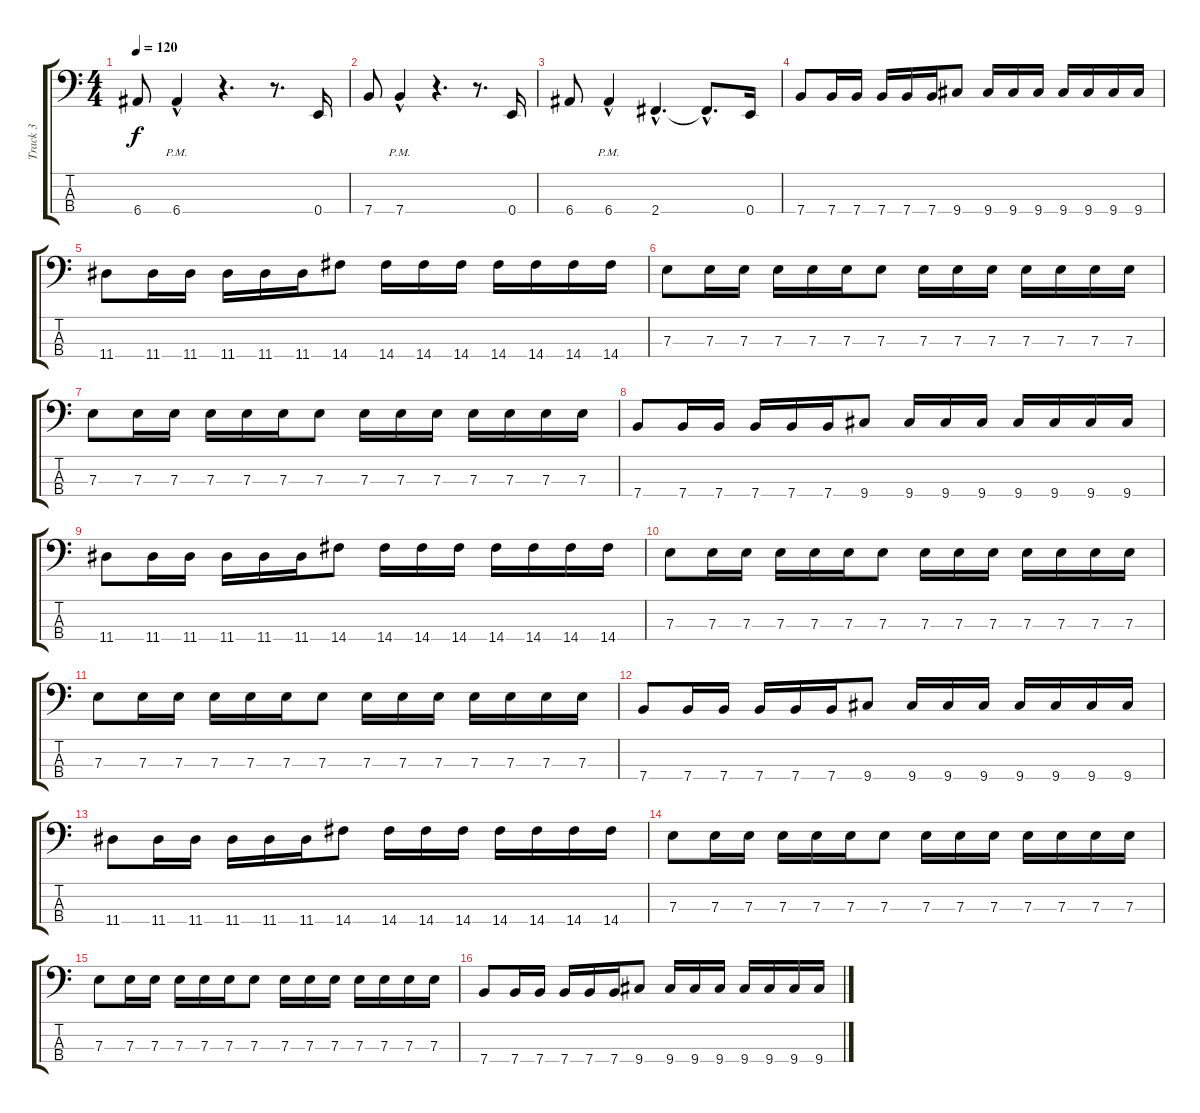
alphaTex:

\track ("Track 3" "Track 3") {instrument electricbassfinger}
\staff {score tabs}
\tuning (G2 D2 A1 E1) {hide}
\ts (4 4)
\tempo 120
\clef f4
\ks c
6.4.8{dy f} 6.4{hac pm}.4 r.4{d} r.8{d} 0.4.16 |
7.4.8 7.4{hac pm}.4 r.4{d} r.8{d} 0.4.16 |
6.4.8 6.4{hac pm}.4 2.4{hac}.4{d} 2.4{hac t}.8{d} 0.4.16 |
7.4.8{volume 11 instrument slapbass1} 7.4.16 7.4.16 7.4.16 7.4.16 7.4.16 9.4.8 9.4.16 9.4.16 9.4.16 9.4.16 9.4.16 9.4.16 9.4.16 |
11.4.8 11.4.16 11.4.16 11.4.16 11.4.16 11.4.16 14.4.8 14.4.16 14.4.16 14.4.16 14.4.16 14.4.16 14.4.16 14.4.16 |
7.3.8 7.3.16 7.3.16 7.3.16 7.3.16 7.3.16 7.3.8 7.3.16 7.3.16 7.3.16 7.3.16 7.3.16 7.3.16 7.3.16 |
7.3.8 7.3.16 7.3.16 7.3.16 7.3.16 7.3.16 7.3.8 7.3.16 7.3.16 7.3.16 7.3.16 7.3.16 7.3.16 7.3.16 |
7.4.8 7.4.16 7.4.16 7.4.16 7.4.16 7.4.16 9.4.8 9.4.16 9.4.16 9.4.16 9.4.16 9.4.16 9.4.16 9.4.16 |
11.4.8 11.4.16 11.4.16 11.4.16 11.4.16 11.4.16 14.4.8 14.4.16 14.4.16 14.4.16 14.4.16 14.4.16 14.4.16 14.4.16 |
7.3.8 7.3.16 7.3.16 7.3.16 7.3.16 7.3.16 7.3.8 7.3.16 7.3.16 7.3.16 7.3.16 7.3.16 7.3.16 7.3.16 |
7.3.8 7.3.16 7.3.16 7.3.16 7.3.16 7.3.16 7.3.8 7.3.16 7.3.16 7.3.16 7.3.16 7.3.16 7.3.16 7.3.16 |
7.4.8{volume 10 instrument slapbass1} 7.4.16 7.4.16 7.4.16 7.4.16 7.4.16 9.4.8 9.4.16 9.4.16 9.4.16 9.4.16 9.4.16 9.4.16 9.4.16 |
11.4.8 11.4.16 11.4.16 11.4.16 11.4.16 11.4.16 14.4.8 14.4.16 14.4.16 14.4.16 14.4.16 14.4.16 14.4.16 14.4.16 |
7.3.8 7.3.16 7.3.16 7.3.16 7.3.16 7.3.16 7.3.8 7.3.16 7.3.16 7.3.16 7.3.16 7.3.16 7.3.16 7.3.16 |
7.3.8 7.3.16 7.3.16 7.3.16 7.3.16 7.3.16 7.3.8 7.3.16 7.3.16 7.3.16 7.3.16 7.3.16 7.3.16 7.3.16 |
7.4.8 7.4.16 7.4.16 7.4.16 7.4.16 7.4.16 9.4.8 9.4.16 9.4.16 9.4.16 9.4.16 9.4.16 9.4.16 9.4.16
